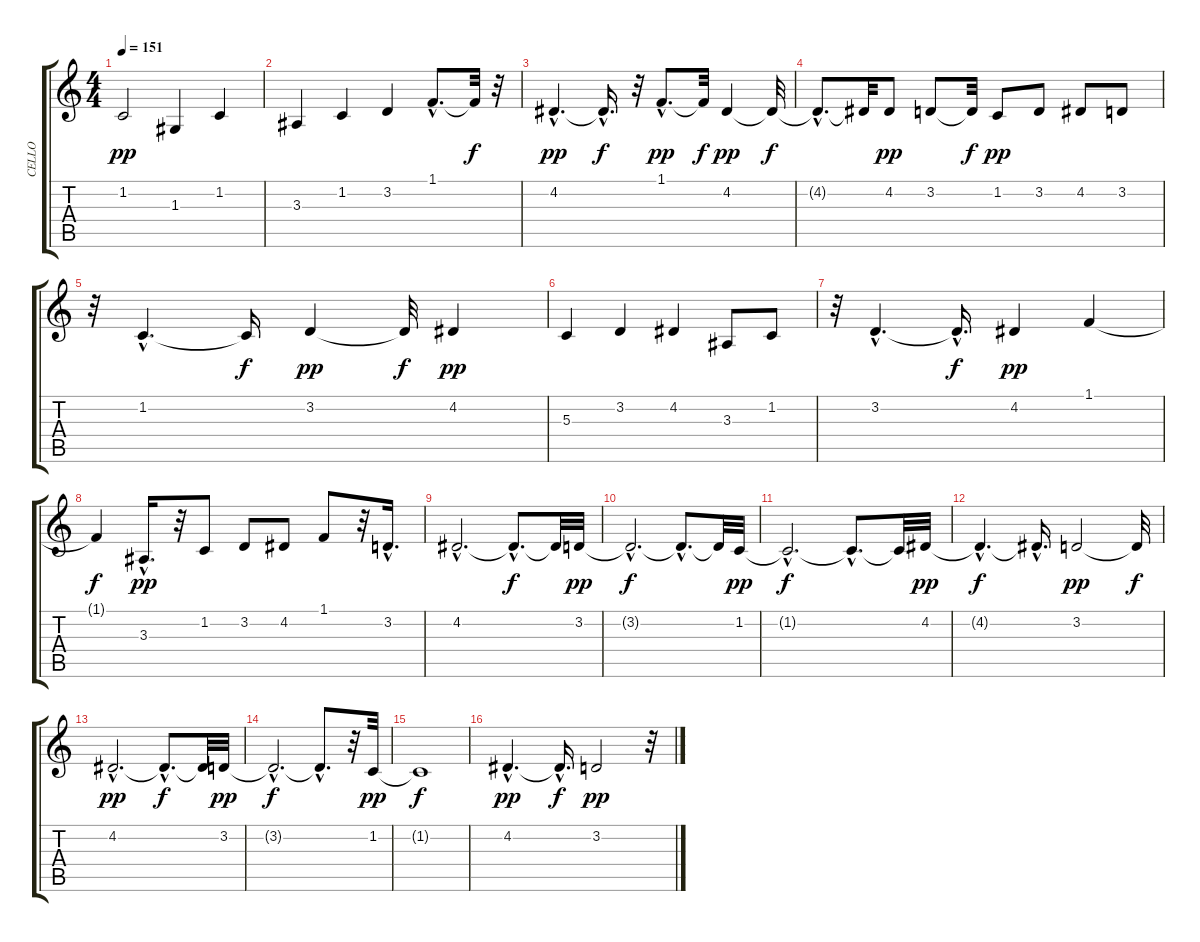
\track ("CELLO               " "CELLO     ") {instrument cello}
\staff {score tabs}
\tuning (E4 B3 G3 D3 A2 E2) {hide}
\ts (4 4)
\tempo 151
\clef g2
\ks c
1.2.2{dy pp} 1.3.4 1.2.4 |
3.3.4 1.2.4 3.2.4 1.1{hac}.8{d} 1.1{t}.32{dy f} r.32 |
4.2{hac}.4{d dy pp} 4.2{hac t}.16{d dy f} r.32 1.1{hac}.8{d dy pp} 1.1{t}.32{dy f} 4.2.4{dy pp} 4.2{t}.32{dy f} |
4.2{hac t}.8{d} 4.2{t}.32 4.2.8{dy pp} 3.2.8 3.2{t}.32{dy f} 1.2.8{dy pp} 3.2.8 4.2.8 3.2.8 |
r.32 1.2{hac}.4{d} 1.2{t}.16{dy f} 3.2.4{dy pp} 3.2{t}.32{dy f} 4.2.4{dy pp} |
5.3.4 3.2.4 4.2.4 3.3.8 1.2.8 |
r.32 3.2{hac}.4{d} 3.2{hac t}.16{d dy f} 4.2.4{dy pp} 1.1.4 |
1.1{t}.4{dy f} 3.3{hac}.16{d dy pp} r.32 1.2.8 3.2.8 4.2.8 1.1.8 r.32 3.2{hac}.16{d volume 11} |
4.2{hac}.2{d volume 10} 4.2{hac t}.8{d dy f} 4.2{t}.32 3.2.32{dy pp volume 7} |
3.2{hac t}.2{d dy f} 3.2{hac t}.8{d} 3.2{t}.32 1.2.32{dy pp volume 10} |
1.2{hac t}.2{d dy f} 1.2{hac t}.8{d} 1.2{t}.32 4.2.32{dy pp volume 12} |
4.2{hac t}.4{d dy f} 4.2{hac t}.16{d} 3.2.2{dy pp} 3.2{t}.32{dy f} |
4.2{hac}.2{d dy pp} 4.2{hac t}.8{d dy f} 4.2{t}.32 3.2.32{dy pp} |
3.2{hac t}.2{d dy f} 3.2{hac t}.8{d} r.32 1.2.32{dy pp} |
1.2{t}.1{dy f} |
4.2{hac}.4{d dy pp} 4.2{hac t}.16{d dy f} 3.2.2{dy pp} r.32
